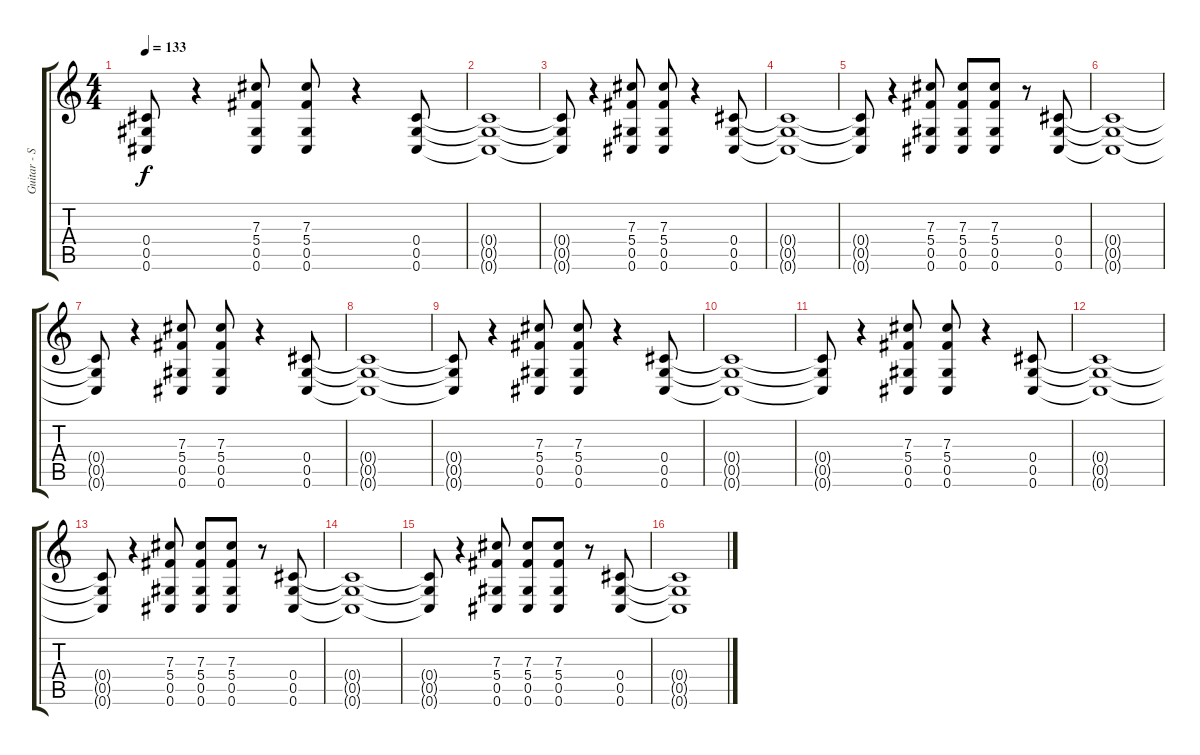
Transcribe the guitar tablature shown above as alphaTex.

\track ("Guitar - Scott Lucas" "Guitar - S") {instrument overdrivenguitar}
\staff {score tabs}
\tuning (Eb4 Bb3 Gb3 Db3 Ab2 Db2) {hide}
\ts (4 4)
\tempo 133
\clef g2
\ks c
(0.4{t} 0.5{t} 0.6{t}).8{dy f} r.4 (7.3 5.4 0.5 0.6).8 (7.3 5.4 0.5 0.6).8 r.4 (0.4 0.5 0.6).8 |
(0.4{t} 0.5{t} 0.6{t}).1 |
(0.4{t} 0.5{t} 0.6{t}).8 r.4 (7.3 5.4 0.5 0.6).8 (7.3 5.4 0.5 0.6).8 r.4 (0.4 0.5 0.6).8 |
(0.4{t} 0.5{t} 0.6{t}).1 |
(0.4{t} 0.5{t} 0.6{t}).8 r.4 (7.3 5.4 0.5 0.6).8 (7.3 5.4 0.5 0.6).8 (7.3 5.4 0.5 0.6).8 r.8 (0.4 0.5 0.6).8 |
(0.4{t} 0.5{t} 0.6{t}).1 |
(0.4{t} 0.5{t} 0.6{t}).8 r.4 (7.3 5.4 0.5 0.6).8 (7.3 5.4 0.5 0.6).8 r.4 (0.4 0.5 0.6).8 |
(0.4{t} 0.5{t} 0.6{t}).1 |
(0.4{t} 0.5{t} 0.6{t}).8 r.4 (7.3 5.4 0.5 0.6).8 (7.3 5.4 0.5 0.6).8 r.4 (0.4 0.5 0.6).8 |
(0.4{t} 0.5{t} 0.6{t}).1 |
(0.4{t} 0.5{t} 0.6{t}).8 r.4 (7.3 5.4 0.5 0.6).8 (7.3 5.4 0.5 0.6).8 r.4 (0.4 0.5 0.6).8 |
(0.4{t} 0.5{t} 0.6{t}).1 |
(0.4{t} 0.5{t} 0.6{t}).8 r.4 (7.3 5.4 0.5 0.6).8 (7.3 5.4 0.5 0.6).8 (7.3 5.4 0.5 0.6).8 r.8 (0.4 0.5 0.6).8 |
(0.4{t} 0.5{t} 0.6{t}).1 |
(0.4{t} 0.5{t} 0.6{t}).8 r.4 (7.3 5.4 0.5 0.6).8 (7.3 5.4 0.5 0.6).8 (7.3 5.4 0.5 0.6).8 r.8 (0.4 0.5 0.6).8 |
(0.4{t} 0.5{t} 0.6{t}).1
